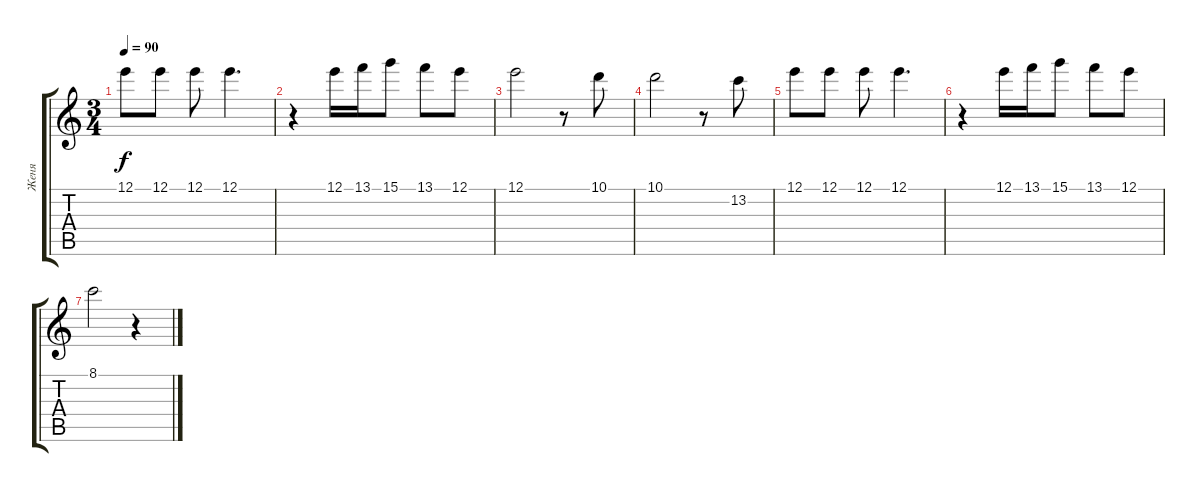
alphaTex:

\track ("Женя" "Женя") {instrument distortionguitar}
\staff {score tabs}
\tuning (E4 B3 G3 D3 A2 E2) {hide}
\ts (3 4)
\tempo 90
\clef g2
\ks c
12.1.8{dy f} 12.1.8 12.1.8 12.1.4{d} |
r.4 12.1.16 13.1.16 15.1.8 13.1.8 12.1.8 |
12.1.2 r.8 10.1.8 |
10.1.2 r.8 13.2.8 |
12.1.8 12.1.8 12.1.8 12.1.4{d} |
r.4 12.1.16 13.1.16 15.1.8 13.1.8 12.1.8 |
8.1.2 r.4
